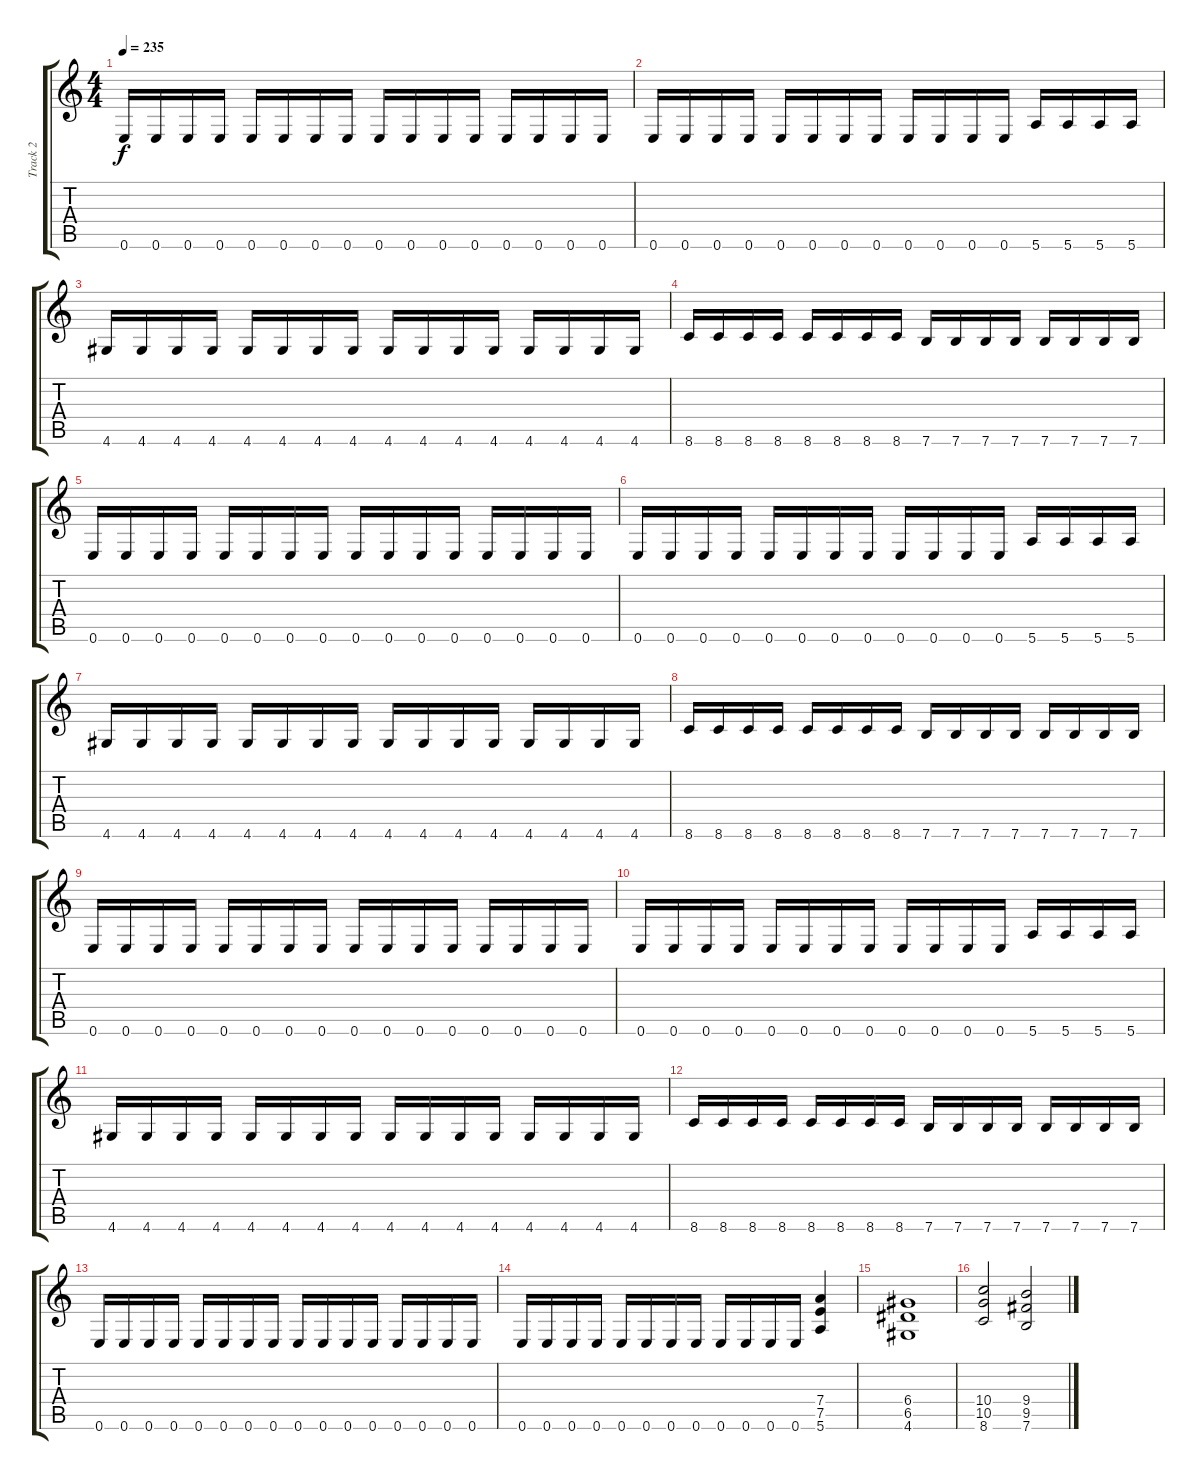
\track ("Track 2" "Track 2") {instrument distortionguitar}
\staff {score tabs}
\tuning (E4 B3 G3 D3 A2 E2) {hide}
\ts (4 4)
\tempo 235
\clef g2
\ks c
0.6.16{dy f} 0.6.16 0.6.16 0.6.16 0.6.16 0.6.16 0.6.16 0.6.16 0.6.16 0.6.16 0.6.16 0.6.16 0.6.16 0.6.16 0.6.16 0.6.16 |
0.6.16 0.6.16 0.6.16 0.6.16 0.6.16 0.6.16 0.6.16 0.6.16 0.6.16 0.6.16 0.6.16 0.6.16 5.6.16 5.6.16 5.6.16 5.6.16 |
4.6.16 4.6.16 4.6.16 4.6.16 4.6.16 4.6.16 4.6.16 4.6.16 4.6.16 4.6.16 4.6.16 4.6.16 4.6.16 4.6.16 4.6.16 4.6.16 |
8.6.16 8.6.16 8.6.16 8.6.16 8.6.16 8.6.16 8.6.16 8.6.16 7.6.16 7.6.16 7.6.16 7.6.16 7.6.16 7.6.16 7.6.16 7.6.16 |
0.6.16 0.6.16 0.6.16 0.6.16 0.6.16 0.6.16 0.6.16 0.6.16 0.6.16 0.6.16 0.6.16 0.6.16 0.6.16 0.6.16 0.6.16 0.6.16 |
0.6.16 0.6.16 0.6.16 0.6.16 0.6.16 0.6.16 0.6.16 0.6.16 0.6.16 0.6.16 0.6.16 0.6.16 5.6.16 5.6.16 5.6.16 5.6.16 |
4.6.16 4.6.16 4.6.16 4.6.16 4.6.16 4.6.16 4.6.16 4.6.16 4.6.16 4.6.16 4.6.16 4.6.16 4.6.16 4.6.16 4.6.16 4.6.16 |
8.6.16 8.6.16 8.6.16 8.6.16 8.6.16 8.6.16 8.6.16 8.6.16 7.6.16 7.6.16 7.6.16 7.6.16 7.6.16 7.6.16 7.6.16 7.6.16 |
0.6.16 0.6.16 0.6.16 0.6.16 0.6.16 0.6.16 0.6.16 0.6.16 0.6.16 0.6.16 0.6.16 0.6.16 0.6.16 0.6.16 0.6.16 0.6.16 |
0.6.16 0.6.16 0.6.16 0.6.16 0.6.16 0.6.16 0.6.16 0.6.16 0.6.16 0.6.16 0.6.16 0.6.16 5.6.16 5.6.16 5.6.16 5.6.16 |
4.6.16 4.6.16 4.6.16 4.6.16 4.6.16 4.6.16 4.6.16 4.6.16 4.6.16 4.6.16 4.6.16 4.6.16 4.6.16 4.6.16 4.6.16 4.6.16 |
8.6.16 8.6.16 8.6.16 8.6.16 8.6.16 8.6.16 8.6.16 8.6.16 7.6.16 7.6.16 7.6.16 7.6.16 7.6.16 7.6.16 7.6.16 7.6.16 |
0.6.16 0.6.16 0.6.16 0.6.16 0.6.16 0.6.16 0.6.16 0.6.16 0.6.16 0.6.16 0.6.16 0.6.16 0.6.16 0.6.16 0.6.16 0.6.16 |
0.6.16 0.6.16 0.6.16 0.6.16 0.6.16 0.6.16 0.6.16 0.6.16 0.6.16 0.6.16 0.6.16 0.6.16 (7.4 7.5 5.6).4 |
(6.4 6.5 4.6).1 |
(10.4 10.5 8.6).2 (9.4 9.5 7.6).2
